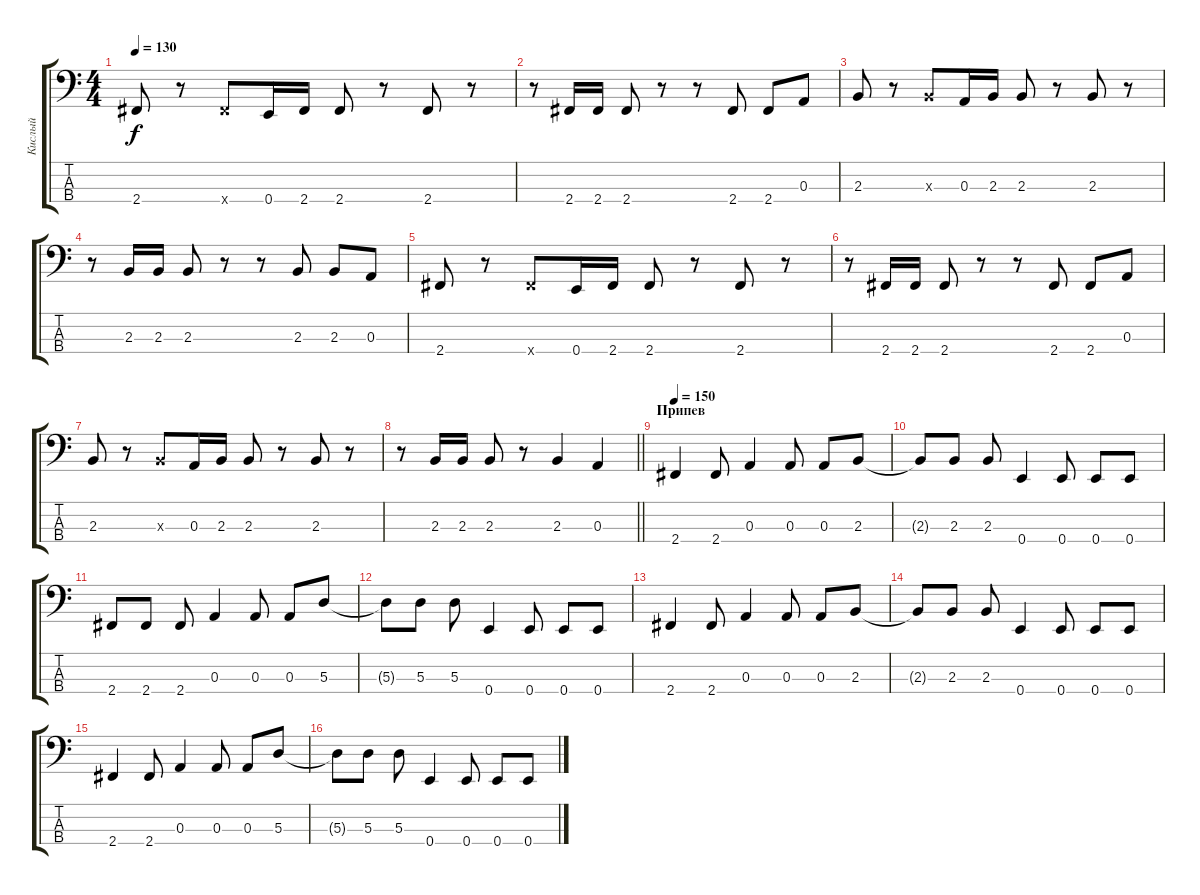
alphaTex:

\track ("Кислый" "Кислый") {instrument electricbassfinger}
\staff {score tabs}
\tuning (G2 D2 A1 E1) {hide}
\ts (4 4)
\tempo 130
\clef f4
\ks c
2.4.8{dy f} r.8 2.4{x}.8 0.4.16 2.4.16 2.4.8 r.8 2.4.8 r.8 |
r.8 2.4.16 2.4.16 2.4.8 r.8 r.8 2.4.8 2.4.8 0.3.8 |
2.3.8 r.8 2.3{x}.8 0.3.16 2.3.16 2.3.8 r.8 2.3.8 r.8 |
r.8 2.3.16 2.3.16 2.3.8 r.8 r.8 2.3.8 2.3.8 0.3.8 |
2.4.8 r.8 2.4{x}.8 0.4.16 2.4.16 2.4.8 r.8 2.4.8 r.8 |
r.8 2.4.16 2.4.16 2.4.8 r.8 r.8 2.4.8 2.4.8 0.3.8 |
2.3.8 r.8 2.3{x}.8 0.3.16 2.3.16 2.3.8 r.8 2.3.8 r.8 |
\barLineRight lightlight
r.8 2.3.16 2.3.16 2.3.8 r.8 2.3.4 0.3.4 |
\section ("" "Припев")
\tempo 150
2.4.4 2.4.8 0.3.4 0.3.8 0.3.8 2.3.8 |
2.3{t}.8 2.3.8 2.3.8 0.4.4 0.4.8 0.4.8 0.4.8 |
2.4.8 2.4.8 2.4.8 0.3.4 0.3.8 0.3.8 5.3.8 |
5.3{t}.8 5.3.8 5.3.8 0.4.4 0.4.8 0.4.8 0.4.8 |
2.4.4 2.4.8 0.3.4 0.3.8 0.3.8 2.3.8 |
2.3{t}.8 2.3.8 2.3.8 0.4.4 0.4.8 0.4.8 0.4.8 |
2.4.4 2.4.8 0.3.4 0.3.8 0.3.8 5.3.8 |
5.3{t}.8 5.3.8 5.3.8 0.4.4 0.4.8 0.4.8 0.4.8
